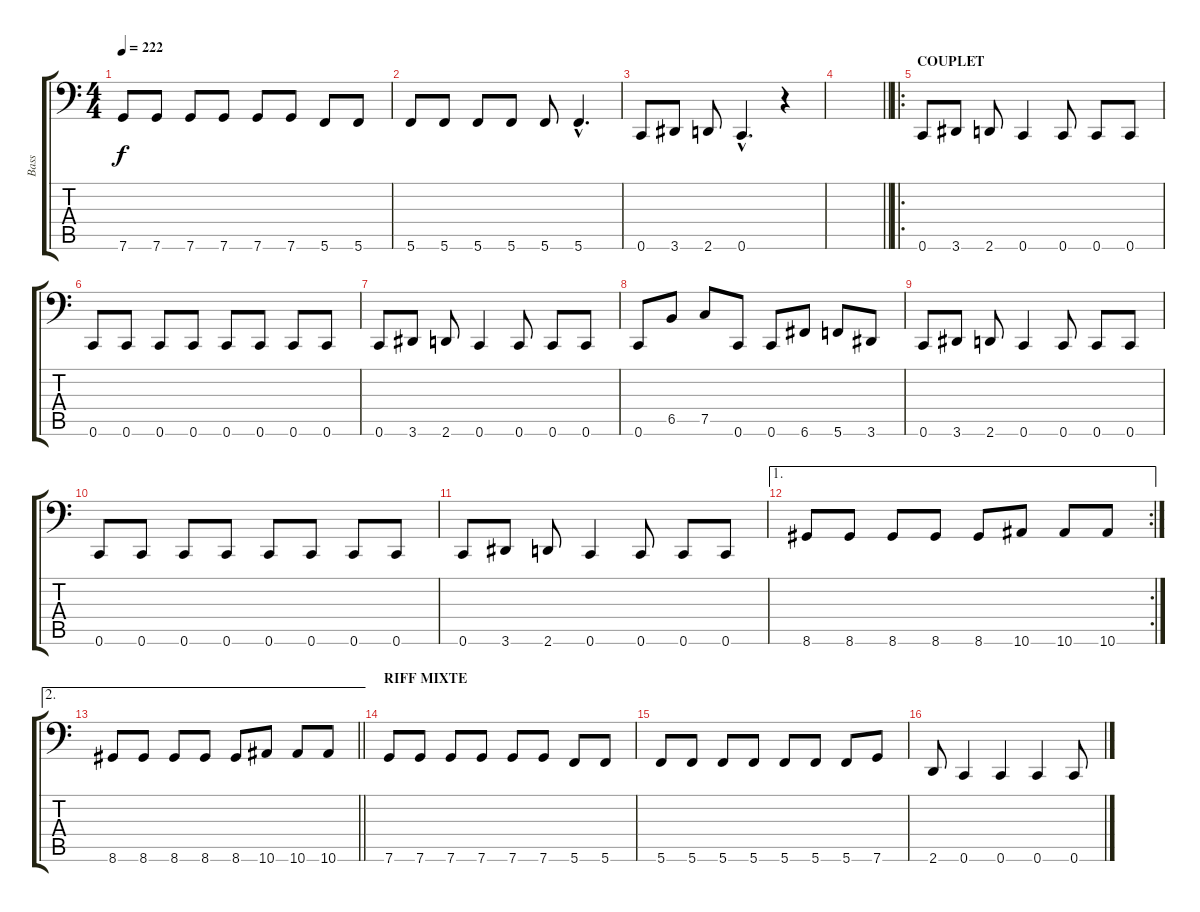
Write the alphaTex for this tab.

\track ("Bass" "Bass") {instrument electricbasspick}
\staff {score tabs}
\tuning (C3 G2 Eb2 Bb1 F1 C1) {hide}
\ts (4 4)
\tempo 222
\clef f4
\ks c
7.6.8{dy f} 7.6.8 7.6.8 7.6.8 7.6.8 7.6.8 5.6.8 5.6.8 |
5.6.8 5.6.8 5.6.8 5.6.8 5.6.8 5.6{hac}.4{d} |
0.6.8 3.6.8 2.6.8 0.6{hac}.4{d} r.4 |
\barLineRight lightlight
|
\ro
\section ("" "COUPLET")
0.6.8 3.6.8 2.6.8 0.6.4 0.6.8 0.6.8 0.6.8 |
0.6.8 0.6.8 0.6.8 0.6.8 0.6.8 0.6.8 0.6.8 0.6.8 |
0.6.8 3.6.8 2.6.8 0.6.4 0.6.8 0.6.8 0.6.8 |
0.6.8 6.5.8 7.5.8 0.6.8 0.6.8 6.6.8 5.6.8 3.6.8 |
0.6.8 3.6.8 2.6.8 0.6.4 0.6.8 0.6.8 0.6.8 |
0.6.8 0.6.8 0.6.8 0.6.8 0.6.8 0.6.8 0.6.8 0.6.8 |
0.6.8 3.6.8 2.6.8 0.6.4 0.6.8 0.6.8 0.6.8 |
\ae 1
\rc 2
8.6.8 8.6.8 8.6.8 8.6.8 8.6.8 10.6.8 10.6.8 10.6.8 |
\ae 2
\barLineRight lightlight
8.6.8 8.6.8 8.6.8 8.6.8 8.6.8 10.6.8 10.6.8 10.6.8 |
\section ("" "RIFF MIXTE")
7.6.8 7.6.8 7.6.8 7.6.8 7.6.8 7.6.8 5.6.8 5.6.8 |
5.6.8 5.6.8 5.6.8 5.6.8 5.6.8 5.6.8 5.6.8 7.6.8 |
2.6.8 0.6.4 0.6.4 0.6.4 0.6.8
